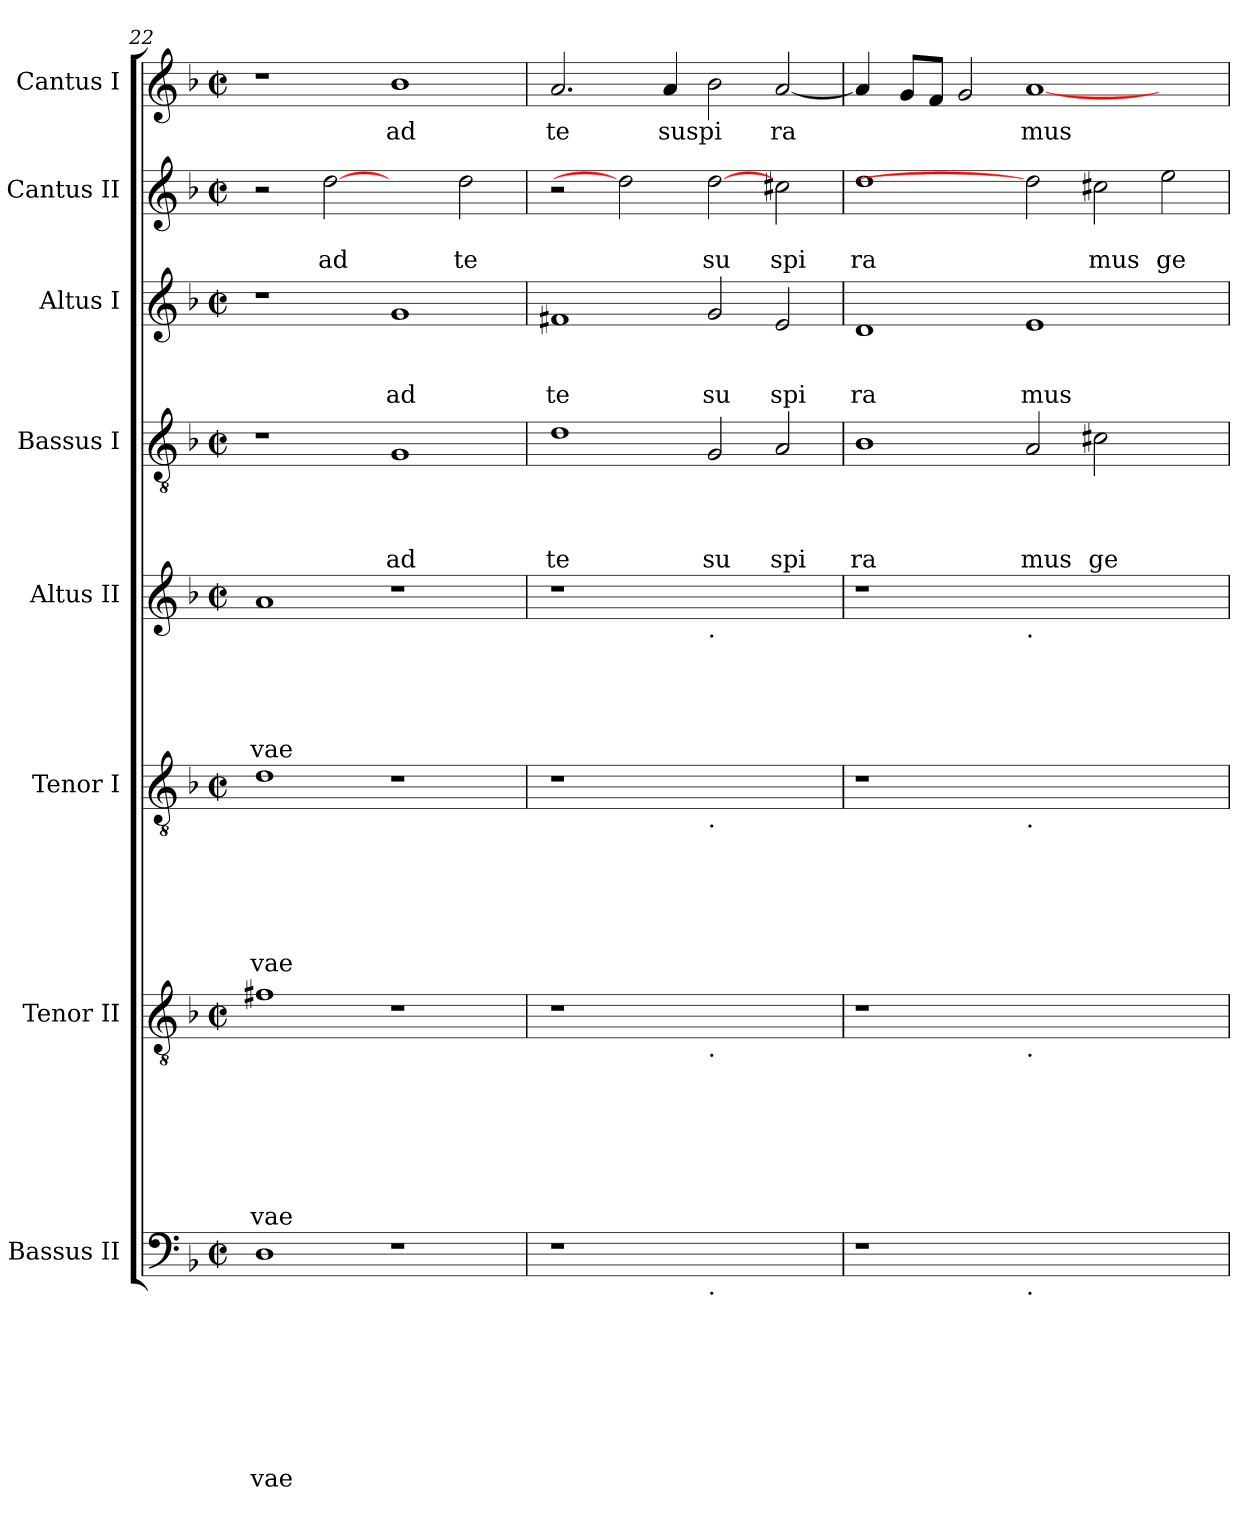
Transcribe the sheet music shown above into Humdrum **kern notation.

**kern	**text	**text	**text	**text	**text	**text	**text	**text	**kern	**text	**text	**text	**text	**text	**text	**text	**kern	**text	**text	**text	**text	**text	**text	**kern	**text	**text	**text	**text	**text	**kern	**text	**text	**text	**text	**kern	**text	**text	**text	**kern	**text	**text	**kern	**text
*part8	*part8	*part8	*part8	*part8	*part8	*part8	*part8	*part8	*part7	*part7	*part7	*part7	*part7	*part7	*part7	*part7	*part6	*part6	*part6	*part6	*part6	*part6	*part6	*part5	*part5	*part5	*part5	*part5	*part5	*part4	*part4	*part4	*part4	*part4	*part3	*part3	*part3	*part3	*part2	*part2	*part2	*part1	*part1
*staff8	*staff8	*staff8	*staff8	*staff8	*staff8	*staff8	*staff8	*staff8	*staff7	*staff7	*staff7	*staff7	*staff7	*staff7	*staff7	*staff7	*staff6	*staff6	*staff6	*staff6	*staff6	*staff6	*staff6	*staff5	*staff5	*staff5	*staff5	*staff5	*staff5	*staff4	*staff4	*staff4	*staff4	*staff4	*staff3	*staff3	*staff3	*staff3	*staff2	*staff2	*staff2	*staff1	*staff1
*I"Bassus II	*	*	*	*	*	*	*	*	*I"Tenor II	*	*	*	*	*	*	*	*I"Tenor I	*	*	*	*	*	*	*I"Altus II	*	*	*	*	*	*I"Bassus I	*	*	*	*	*I"Altus I	*	*	*	*I"Cantus II	*	*	*I"Cantus I	*
*clefF4	*	*	*	*	*	*	*	*	*clefGv2	*	*	*	*	*	*	*	*clefGv2	*	*	*	*	*	*	*clefG2	*	*	*	*	*	*clefGv2	*	*	*	*	*clefG2	*	*	*	*clefG2	*	*	*clefG2	*
*k[b-]	*	*	*	*	*	*	*	*	*k[b-]	*	*	*	*	*	*	*	*k[b-]	*	*	*	*	*	*	*k[b-]	*	*	*	*	*	*k[b-]	*	*	*	*	*k[b-]	*	*	*	*k[b-]	*	*	*k[b-]	*
*F:	*	*	*	*	*	*	*	*	*F:	*	*	*	*	*	*	*	*F:	*	*	*	*	*	*	*F:	*	*	*	*	*	*F:	*	*	*	*	*F:	*	*	*	*F:	*	*	*F:	*
*M2/2	*	*	*	*	*	*	*	*	*M2/2	*	*	*	*	*	*	*	*M2/2	*	*	*	*	*	*	*M2/2	*	*	*	*	*	*M2/2	*	*	*	*	*M2/2	*	*	*	*M2/2	*	*	*M2/2	*
*met(c|)	*	*	*	*	*	*	*	*	*met(c|)	*	*	*	*	*	*	*	*met(c|)	*	*	*	*	*	*	*met(c|)	*	*	*	*	*	*met(c|)	*	*	*	*	*met(c|)	*	*	*	*met(c|)	*	*	*met(c|)	*
=22	=22	=22	=22	=22	=22	=22	=22	=22	=22	=22	=22	=22	=22	=22	=22	=22	=22	=22	=22	=22	=22	=22	=22	=22	=22	=22	=22	=22	=22	=22	=22	=22	=22	=22	=22	=22	=22	=22	=22	=22	=22	=22	=22
!	!	!	!	!	!	!	!	!LO:LY:b	!	!	!	!	!	!	!	!LO:LY:b	!	!	!	!	!	!	!LO:LY:b	!	!	!	!	!	!LO:LY:b	!	!	!	!	!	!	!	!	!	!	!	!	!	!
1D	.	.	.	.	.	.	.	vae	1f#X	.	.	.	.	.	.	vae	1d	.	.	.	.	.	vae	1a	.	.	.	.	vae	1r	.	.	.	.	1r	.	.	.	2r	.	.	1r	.
!	!	!	!	!	!	!	!	!	!	!	!	!	!	!	!	!	!	!	!	!	!	!	!	!	!	!	!	!	!	!	!	!	!	!	!	!	!	!	!	!	!LO:LY:b	!	!
.	.	.	.	.	.	.	.	.	.	.	.	.	.	.	.	.	.	.	.	.	.	.	.	.	.	.	.	.	.	.	.	.	.	.	.	.	.	.	[2dd	.	ad	.	.
!	!	!	!	!	!	!	!	!	!	!	!	!	!	!	!	!	!	!	!	!	!	!	!	!	!	!	!	!	!	!	!	!	!	!LO:LY:b	!	!	!	!LO:LY:b	!	!	!	!	!LO:LY:b
1r	.	.	.	.	.	.	.	.	1r	.	.	.	.	.	.	.	1r	.	.	.	.	.	.	1r	.	.	.	.	.	1G	.	.	.	ad	1g	.	.	ad	2ryy	.	.	1b-	ad
!	!	!	!	!	!	!	!	!	!	!	!	!	!	!	!	!	!	!	!	!	!	!	!	!	!	!	!	!	!	!	!	!	!	!	!	!	!	!	!	!	!LO:LY:b	!	!
.	.	.	.	.	.	.	.	.	.	.	.	.	.	.	.	.	.	.	.	.	.	.	.	.	.	.	.	.	.	.	.	.	.	.	.	.	.	.	2dd\	.	te	.	.
=23	=23	=23	=23	=23	=23	=23	=23	=23	=23	=23	=23	=23	=23	=23	=23	=23	=23	=23	=23	=23	=23	=23	=23	=23	=23	=23	=23	=23	=23	=23	=23	=23	=23	=23	=23	=23	=23	=23	=23	=23	=23	=23	=23
!	!	!	!	!	!	!	!	!	!	!	!	!	!	!	!	!	!	!	!	!	!	!	!	!	!	!	!	!	!	!	!	!	!	!LO:LY:b	!	!	!	!LO:LY:b	!	!	!	!	!LO:LY:b
1r	.	.	.	.	.	.	.	.	1r	.	.	.	.	.	.	.	1r	.	.	.	.	.	.	1r	.	.	.	.	.	1d	.	.	.	te	1f#X	.	.	te	2r	.	.	2.a/	te
.	.	.	.	.	.	.	.	.	.	.	.	.	.	.	.	.	.	.	.	.	.	.	.	.	.	.	.	.	.	.	.	.	.	.	.	.	.	.	2dd]	.	.	.	.
!	!	!	!	!	!	!	!	!	!	!	!	!	!	!	!	!	!	!	!	!	!	!	!	!	!	!	!	!	!	!	!	!	!	!	!	!	!	!	!	!	!	!	!LO:LY:b
.	.	.	.	.	.	.	.	.	.	.	.	.	.	.	.	.	.	.	.	.	.	.	.	.	.	.	.	.	.	.	.	.	.	.	.	.	.	.	.	.	.	4a/	suspi
!	!	!	!	!	!	!	!	!	!	!	!	!	!	!	!	!	!	!	!	!	!	!	!	!LO:TX:b:t=.	!	!	!	!	!	!	!	!	!	!	!	!	!	!	!	!	!	!	!
!	!	!	!	!	!	!	!	!	!	!	!	!	!	!	!	!	!LO:TX:b:t=.	!	!	!	!	!	!	!	!	!	!	!	!	!	!	!	!	!	!	!	!	!	!	!	!	!	!
!	!	!	!	!	!	!	!	!	!LO:TX:b:t=.	!	!	!	!	!	!	!	!	!	!	!	!	!	!	!	!	!	!	!	!	!	!	!	!	!	!	!	!	!	!	!	!	!	!
!LO:TX:b:t=.	!	!	!	!	!	!	!	!	!	!	!	!	!	!	!	!	!	!	!	!	!	!	!	!	!	!	!	!	!	!	!	!	!	!	!	!	!	!	!	!	!	!	!
!	!	!	!	!	!	!	!	!	!	!	!	!	!	!	!	!	!	!	!	!	!	!	!	!	!	!	!	!	!	!	!	!	!	!LO:LY:b	!	!	!	!LO:LY:b	!	!	!LO:LY:b	!	!
1ryy	.	.	.	.	.	.	.	.	1ryy	.	.	.	.	.	.	.	1ryy	.	.	.	.	.	.	1ryy	.	.	.	.	.	2G/	.	.	.	su	2g/	.	.	su	[2dd	.	su	2b-\	.
!	!	!	!	!	!	!	!	!	!	!	!	!	!	!	!	!	!	!	!	!	!	!	!	!	!	!	!	!	!	!	!	!	!	!LO:LY:b	!	!	!	!LO:LY:b	!	!	!LO:LY:b	!	!LO:LY:b
.	.	.	.	.	.	.	.	.	.	.	.	.	.	.	.	.	.	.	.	.	.	.	.	.	.	.	.	.	.	2A/	.	.	.	spi	2e/	.	.	spi	2cc#X\	.	spi	[<2a/	ra
=24	=24	=24	=24	=24	=24	=24	=24	=24	=24	=24	=24	=24	=24	=24	=24	=24	=24	=24	=24	=24	=24	=24	=24	=24	=24	=24	=24	=24	=24	=24	=24	=24	=24	=24	=24	=24	=24	=24	=24	=24	=24	=24	=24
!	!	!	!	!	!	!	!	!	!	!	!	!	!	!	!	!	!	!	!	!	!	!	!	!	!	!	!	!	!	!	!	!	!	!LO:LY:b	!	!	!	!LO:LY:b	!	!	!LO:LY:b	!	!
1r	.	.	.	.	.	.	.	.	1r	.	.	.	.	.	.	.	1r	.	.	.	.	.	.	1r	.	.	.	.	.	1B-	.	.	.	ra	1d	.	.	ra	1dd	.	ra	4a/]	.
.	.	.	.	.	.	.	.	.	.	.	.	.	.	.	.	.	.	.	.	.	.	.	.	.	.	.	.	.	.	.	.	.	.	.	.	.	.	.	.	.	.	8g/L	.
.	.	.	.	.	.	.	.	.	.	.	.	.	.	.	.	.	.	.	.	.	.	.	.	.	.	.	.	.	.	.	.	.	.	.	.	.	.	.	.	.	.	8f/J	.
.	.	.	.	.	.	.	.	.	.	.	.	.	.	.	.	.	.	.	.	.	.	.	.	.	.	.	.	.	.	.	.	.	.	.	.	.	.	.	.	.	.	2g/	.
!	!	!	!	!	!	!	!	!	!	!	!	!	!	!	!	!	!	!	!	!	!	!	!	!LO:TX:b:t=.	!	!	!	!	!	!	!	!	!	!	!	!	!	!	!	!	!	!	!
!	!	!	!	!	!	!	!	!	!	!	!	!	!	!	!	!	!LO:TX:b:t=.	!	!	!	!	!	!	!	!	!	!	!	!	!	!	!	!	!	!	!	!	!	!	!	!	!	!
!	!	!	!	!	!	!	!	!	!LO:TX:b:t=.	!	!	!	!	!	!	!	!	!	!	!	!	!	!	!	!	!	!	!	!	!	!	!	!	!	!	!	!	!	!	!	!	!	!
!LO:TX:b:t=.	!	!	!	!	!	!	!	!	!	!	!	!	!	!	!	!	!	!	!	!	!	!	!	!	!	!	!	!	!	!	!	!	!	!	!	!	!	!	!	!	!	!	!
!	!	!	!	!	!	!	!	!	!	!	!	!	!	!	!	!	!	!	!	!	!	!	!	!	!	!	!	!	!	!	!	!	!	!LO:LY:b	!	!	!	!LO:LY:b	!	!	!	!	!LO:LY:b
1.ryy	.	.	.	.	.	.	.	.	1.ryy	.	.	.	.	.	.	.	1.ryy	.	.	.	.	.	.	1.ryy	.	.	.	.	.	2A/	.	.	.	mus	1e	.	.	mus	2dd]	.	.	[<1a	mus
!	!	!	!	!	!	!	!	!	!	!	!	!	!	!	!	!	!	!	!	!	!	!	!	!	!	!	!	!	!	!	!	!	!	!LO:LY:b	!	!	!	!	!	!	!LO:LY:b	!	!
.	.	.	.	.	.	.	.	.	.	.	.	.	.	.	.	.	.	.	.	.	.	.	.	.	.	.	.	.	.	2c#X\	.	.	.	ge	.	.	.	.	2cc#X\	.	mus	.	.
!	!	!	!	!	!	!	!	!	!	!	!	!	!	!	!	!	!	!	!	!	!	!	!	!	!	!	!	!	!	!	!	!	!	!	!	!	!	!	!	!	!LO:LY:b	!	!
.	.	.	.	.	.	.	.	.	.	.	.	.	.	.	.	.	.	.	.	.	.	.	.	.	.	.	.	.	.	2ryy	.	.	.	.	2ryy	.	.	.	2ee\	.	ge	2ryy	.
=	=	=	=	=	=	=	=	=	=	=	=	=	=	=	=	=	=	=	=	=	=	=	=	=	=	=	=	=	=	=	=	=	=	=	=	=	=	=	=	=	=	=	=
*-	*-	*-	*-	*-	*-	*-	*-	*-	*-	*-	*-	*-	*-	*-	*-	*-	*-	*-	*-	*-	*-	*-	*-	*-	*-	*-	*-	*-	*-	*-	*-	*-	*-	*-	*-	*-	*-	*-	*-	*-	*-	*-	*-
